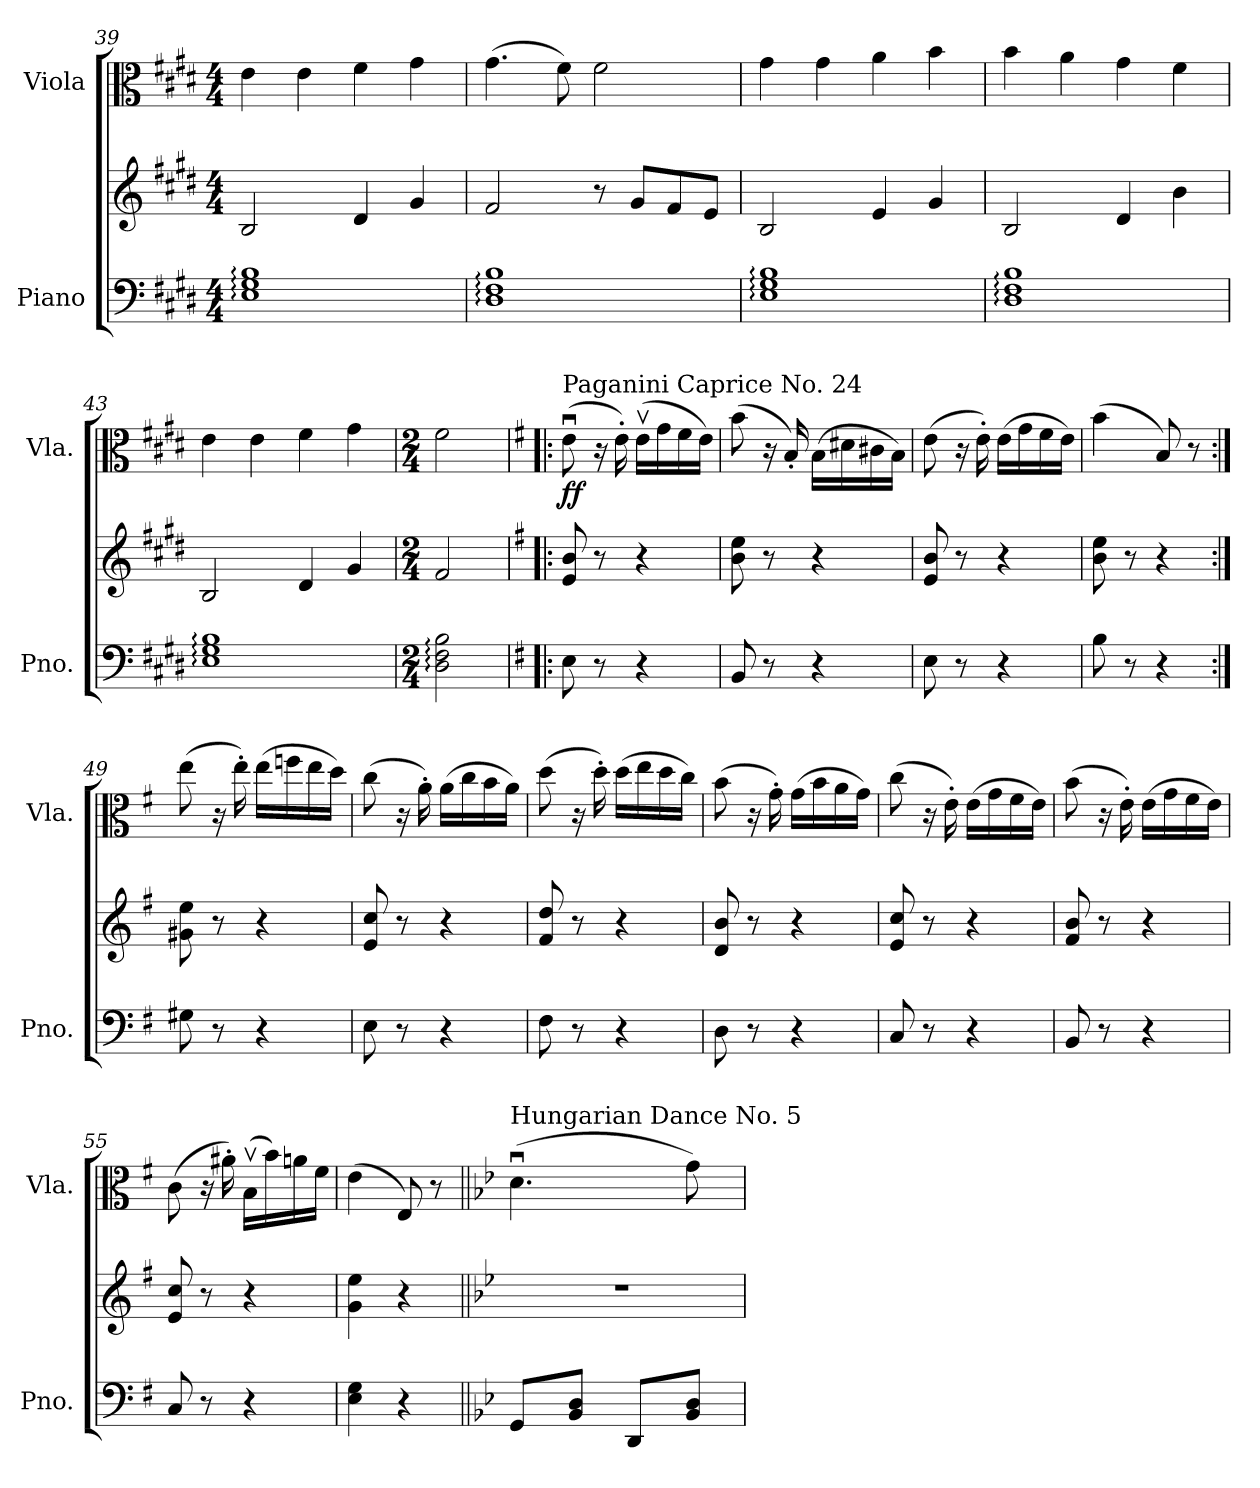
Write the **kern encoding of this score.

**kern	**kern	**kern	**dynam
*part2	*part2	*part1	*part1
*staff3	*staff2	*staff1	*staff1
*I"Piano	*	*I"Viola	*
*I'Pno.	*	*I'Vla.	*
*clefF4	*clefG2	*clefC3	*
*k[f#c#g#d#]	*k[f#c#g#d#]	*k[f#c#g#d#]	*
*M4/4	*M4/4	*M4/4	*
=39	=39	=39	=39
1E: 1G#: 1B:	2B/	4e\	.
.	.	4e\	.
.	4d#/	4f#\	.
.	4g#/	4g#\	.
=40	=40	=40	=40
1D#: 1F#: 1B:	2f#/	(4.g#\	.
.	.	8f#\)	.
.	8r	2f#\	.
.	8g#/L	.	.
.	8f#/	.	.
.	8e/J	.	.
!!LO:LB:g=z
=41	=41	=41	=41
1E: 1G#: 1B:	2B/	4g#\	.
.	.	4g#\	.
.	4e/	4a\	.
.	4g#/	4b\	.
=42	=42	=42	=42
1D#: 1F#: 1B:	2B/	4b\	.
.	.	4a\	.
.	4d#/	4g#\	.
.	4b\	4f#\	.
=43	=43	=43	=43
1E: 1G#: 1B:	2B/	4e\	.
.	.	4e\	.
.	4d#/	4f#\	.
.	4g#/	4g#\	.
=44	=44	=44	=44
*M2/4	*M2/4	*M2/4	*
2D#\: 2F#\: 2B\:	2f#/	2f#\	.
=45!|:	=45!|:	=45!|:	=45!|:
*k[f#]	*k[f#]	*k[f#]	*
*	*	*MM135	*
!	!	!LO:TX:a:t=Paganini Caprice No. 24	!
!	!	!	!LO:DY:b
8E\	8e/ 8b/	(8eu\	ff
8r	8r	16r	.
.	.	16e'\)	.
4r	4r	(16ev\LL	.
.	.	16g\	.
.	.	16f#\	.
.	.	16e\JJ)	.
=46	=46	=46	=46
8BB/	8b\ 8ee\	(8b\	.
8r	8r	16r	.
.	.	16B'/)	.
4r	4r	(16B\LL	.
.	.	16d#X\	.
.	.	16c#X\	.
.	.	16B\JJ)	.
=47	=47	=47	=47
8E\	8e/ 8b/	(8e\	.
8r	8r	16r	.
.	.	16e'\)	.
4r	4r	(16e\LL	.
.	.	16g\	.
.	.	16f#\	.
.	.	16e\JJ)	.
!!LO:LB:g=z
=48	=48	=48	=48
8B\	8b\ 8ee\	(4b\	.
8r	8r	.	.
4r	4r	8B/)	.
.	.	8r	.
=49:|!	=49:|!	=49:|!	=49:|!
8G#X\	8g#X\ 8ee\	(8ee\	.
8r	8r	16r	.
.	.	16ee'\)	.
4r	4r	(16ee\LL	.
.	.	16ffn\	.
.	.	16ee\	.
.	.	16dd\JJ)	.
=50	=50	=50	=50
8E\	8e/ 8cc/	(8cc\	.
8r	8r	16r	.
.	.	16a'\)	.
4r	4r	(16a\LL	.
.	.	16cc\	.
.	.	16b\	.
.	.	16a\JJ)	.
=51	=51	=51	=51
8F#\	8f#/ 8dd/	(8dd\	.
8r	8r	16r	.
.	.	16dd'\)	.
4r	4r	(16dd\LL	.
.	.	16ee\	.
.	.	16dd\	.
.	.	16cc\JJ)	.
=52	=52	=52	=52
8D\	8d/ 8b/	(8b\	.
8r	8r	16r	.
.	.	16g'\)	.
4r	4r	(16g\LL	.
.	.	16b\	.
.	.	16a\	.
.	.	16g\JJ)	.
=53	=53	=53	=53
8C/	8e/ 8cc/	(8cc\	.
8r	8r	16r	.
.	.	16e'\)	.
4r	4r	(16e\LL	.
.	.	16g\	.
.	.	16f#\	.
.	.	16e\JJ)	.
!!LO:LB:g=z
=54	=54	=54	=54
8BB/	8f#/ 8b/	(8b\	.
8r	8r	16r	.
.	.	16e'\)	.
4r	4r	(16e\LL	.
.	.	16g\	.
.	.	16f#\	.
.	.	16e\JJ)	.
=55	=55	=55	=55
8C/	8e/ 8cc/	(8c\	.
8r	8r	16r	.
.	.	16a#X'\)	.
4r	4r	(16Bv\LL	.
.	.	16b\)	.
.	.	16an\	.
.	.	16f#\JJ	.
=56	=56	=56	=56
4E\ 4G\	4g\ 4ee\	(4e\	.
4r	4r	8E/)	.
.	.	8r	.
=57||	=57||	=57||	=57||
*k[b-e-]	*k[b-e-]	*k[b-e-]	*
!	!	!LO:TX:a:t=Hungarian Dance No. 5	!
8GG/L	2r	(4.du\	.
8BB-/ 8D/J	.	.	.
8DD/L	.	.	.
8BB-/ 8D/J	.	8g\)	.
=	=	=	=
*-	*-	*-	*-
